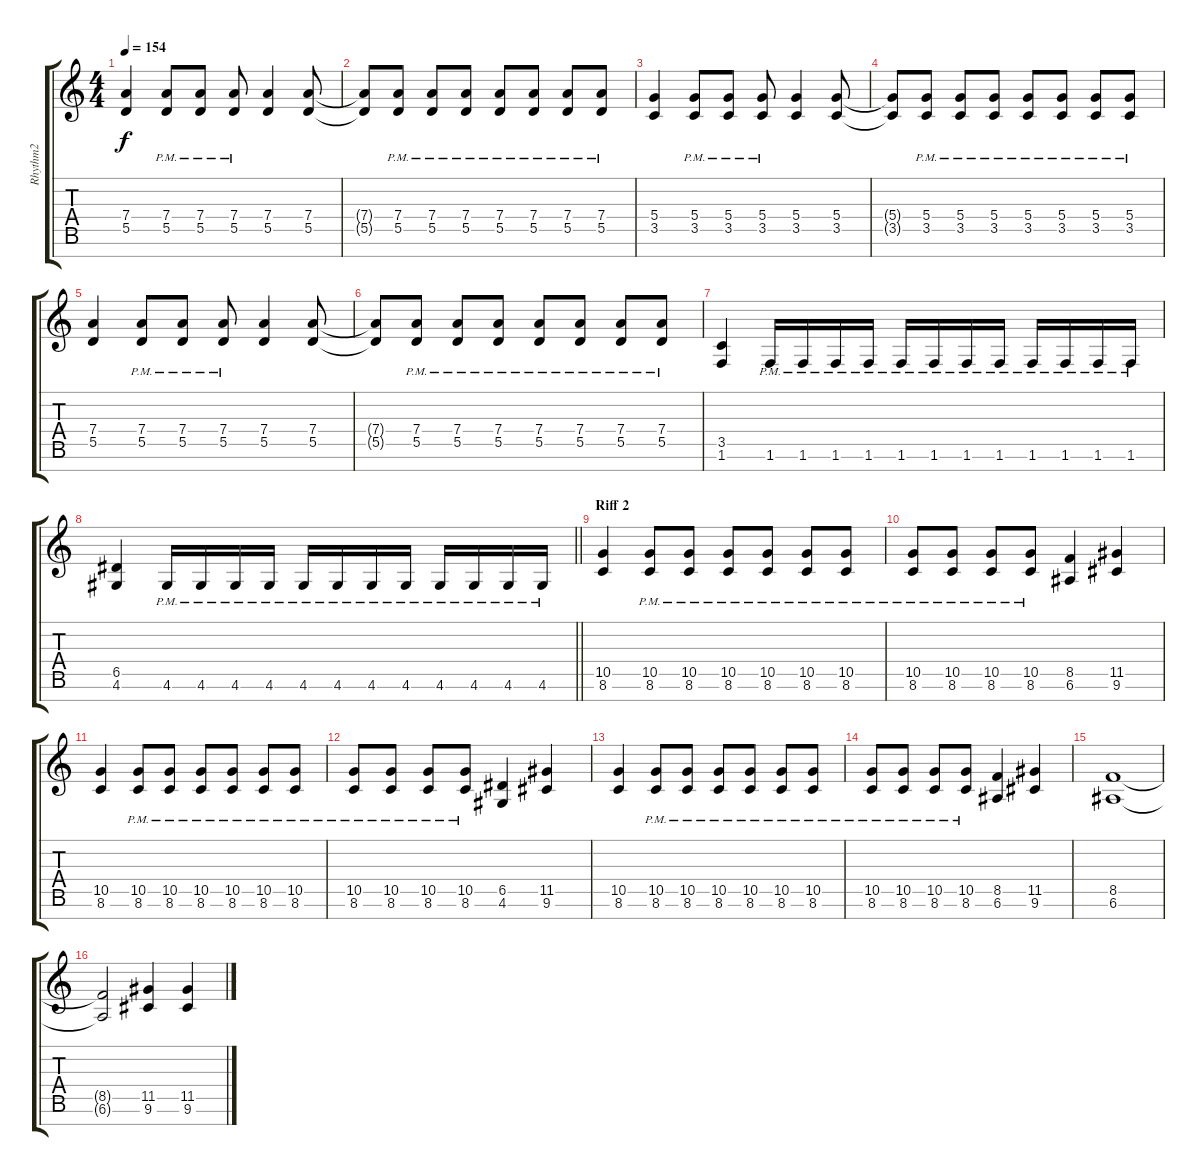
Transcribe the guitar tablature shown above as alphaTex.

\track ("Rhythm2" "Rhythm2") {instrument overdrivenguitar}
\staff {score tabs}
\tuning (E4 B3 G3 D3 A2 E2 B1) {hide}
\ts (4 4)
\tempo 154
\clef g2
\ks c
(7.4 5.5).4{dy f} (7.4{pm} 5.5{pm}).8 (7.4{pm} 5.5{pm}).8 (7.4{pm} 5.5{pm}).8 (7.4 5.5).4 (7.4 5.5).8 |
(7.4{t} 5.5{t}).8 (7.4{pm} 5.5{pm}).8 (7.4{pm} 5.5{pm}).8 (7.4{pm} 5.5{pm}).8 (7.4{pm} 5.5{pm}).8 (7.4{pm} 5.5{pm}).8 (7.4{pm} 5.5{pm}).8 (7.4{pm} 5.5{pm}).8 |
(5.4 3.5).4 (5.4{pm} 3.5{pm}).8 (5.4{pm} 3.5{pm}).8 (5.4{pm} 3.5{pm}).8 (5.4 3.5).4 (5.4 3.5).8 |
(5.4{t} 3.5{t}).8 (5.4{pm} 3.5{pm}).8 (5.4{pm} 3.5{pm}).8 (5.4{pm} 3.5{pm}).8 (5.4{pm} 3.5{pm}).8 (5.4{pm} 3.5{pm}).8 (5.4{pm} 3.5{pm}).8 (5.4{pm} 3.5{pm}).8 |
(7.4 5.5).4 (7.4{pm} 5.5{pm}).8 (7.4{pm} 5.5{pm}).8 (7.4{pm} 5.5{pm}).8 (7.4 5.5).4 (7.4 5.5).8 |
(7.4{t} 5.5{t}).8 (7.4{pm} 5.5{pm}).8 (7.4{pm} 5.5{pm}).8 (7.4{pm} 5.5{pm}).8 (7.4{pm} 5.5{pm}).8 (7.4{pm} 5.5{pm}).8 (7.4{pm} 5.5{pm}).8 (7.4{pm} 5.5{pm}).8 |
(3.5 1.6).4 1.6{pm}.16 1.6{pm}.16 1.6{pm}.16 1.6{pm}.16 1.6{pm}.16 1.6{pm}.16 1.6{pm}.16 1.6{pm}.16 1.6{pm}.16 1.6{pm}.16 1.6{pm}.16 1.6{pm}.16 |
\barLineRight lightlight
(6.5 4.6).4 4.6{pm}.16 4.6{pm}.16 4.6{pm}.16 4.6{pm}.16 4.6{pm}.16 4.6{pm}.16 4.6{pm}.16 4.6{pm}.16 4.6{pm}.16 4.6{pm}.16 4.6{pm}.16 4.6{pm}.16 |
\section ("" "Riff 2")
(10.5 8.6).4 (10.5{pm} 8.6{pm}).8 (10.5{pm} 8.6{pm}).8 (10.5{pm} 8.6{pm}).8 (10.5{pm} 8.6{pm}).8 (10.5{pm} 8.6{pm}).8 (10.5{pm} 8.6{pm}).8 |
(10.5{pm} 8.6{pm}).8 (10.5{pm} 8.6{pm}).8 (10.5{pm} 8.6{pm}).8 (10.5{pm} 8.6{pm}).8 (8.5 6.6).4 (11.5 9.6).4 |
(10.5 8.6).4 (10.5{pm} 8.6{pm}).8 (10.5{pm} 8.6{pm}).8 (10.5{pm} 8.6{pm}).8 (10.5{pm} 8.6{pm}).8 (10.5{pm} 8.6{pm}).8 (10.5{pm} 8.6{pm}).8 |
(10.5{pm} 8.6{pm}).8 (10.5{pm} 8.6{pm}).8 (10.5{pm} 8.6{pm}).8 (10.5{pm} 8.6{pm}).8 (6.5 4.6).4 (11.5 9.6).4 |
(10.5 8.6).4 (10.5{pm} 8.6{pm}).8 (10.5{pm} 8.6{pm}).8 (10.5{pm} 8.6{pm}).8 (10.5{pm} 8.6{pm}).8 (10.5{pm} 8.6{pm}).8 (10.5{pm} 8.6{pm}).8 |
(10.5{pm} 8.6{pm}).8 (10.5{pm} 8.6{pm}).8 (10.5{pm} 8.6{pm}).8 (10.5{pm} 8.6{pm}).8 (8.5 6.6).4 (11.5 9.6).4 |
(8.5 6.6).1 |
(8.5{t} 6.6{t}).2 (11.5 9.6).4 (11.5 9.6).4
